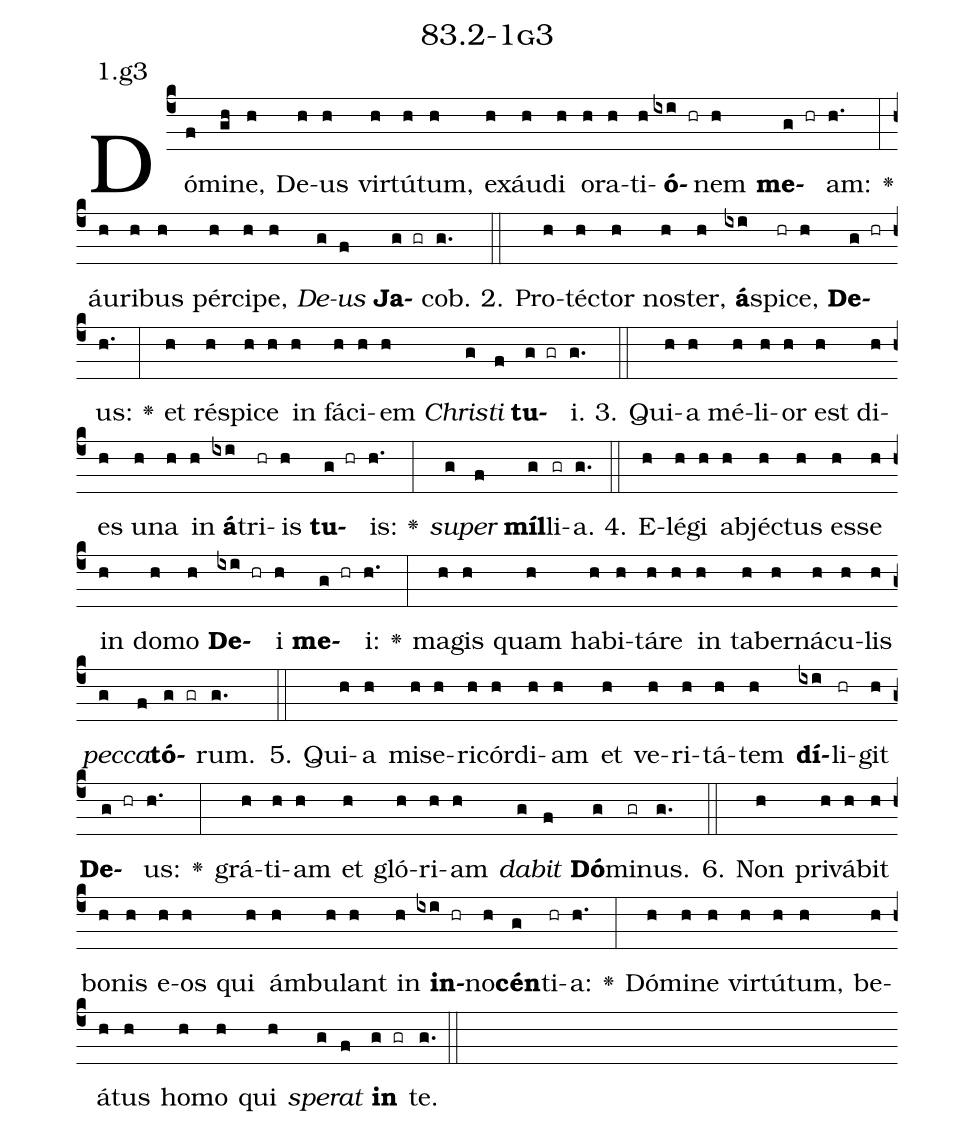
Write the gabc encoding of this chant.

name: 83.2-1g3;
annotation: 1.g3;
%%
(c4)Dó(f)mi(gh)ne,(h) De(h)us(h) vir(h)tú(h)tum,(h) ex(h)áu(h)di(h) o(h)ra(h)ti(h)<b>ó</b>(ixi hr)nem(h) <b>me</b>(g hr)am:(h.) <v>\greheightstar</v>(:) áu(h)ri(h)bus(h) pér(h)ci(h)pe,(h) <i>De</i>(g)<i>us</i>(f) <b>Ja</b>(g gr)cob.(g.) (::)
2. Pro(h)téc(h)tor(h) nos(h)ter,(h) <b>á</b>(ixi)spi(hr)ce,(h) <b>De</b>(g hr)us:(h.) <v>\greheightstar</v>(:) et(h) ré(h)spi(h)ce(h) in(h) fá(h)ci(h)em(h) <i>Chris</i>(g)<i>ti</i>(f) <b>tu</b>(g gr)i.(g.) (::)
3. Qui(h)a(h) mé(h)li(h)or(h) est(h) di(h)es(h) u(h)na(h) in(h) <b>á</b>(ixi)tri(hr)is(h) <b>tu</b>(g hr)is:(h.) <v>\greheightstar</v>(:) <i>su</i>(g)<i>per</i>(f) <b>míl</b>(g)li(gr)a.(g.) (::)
4. E(h)lé(h)gi(h) ab(h)jéc(h)tus(h) es(h)se(h) in(h) do(h)mo(h) <b>De</b>(ixi hr)i(h) <b>me</b>(g hr)i:(h.) <v>\greheightstar</v>(:) ma(h)gis(h) quam(h) ha(h)bi(h)tá(h)re(h) in(h) ta(h)ber(h)ná(h)cu(h)lis(h) <i>pec</i>(g)<i>ca</i>(f)<b>tó</b>(g gr)rum.(g.) (::)
5. Qui(h)a(h) mi(h)se(h)ri(h)cór(h)di(h)am(h) et(h) ve(h)ri(h)tá(h)tem(h) <b>dí</b>(ixi)li(hr)git(h) <b>De</b>(g hr)us:(h.) <v>\greheightstar</v>(:) grá(h)ti(h)am(h) et(h) gló(h)ri(h)am(h) <i>da</i>(g)<i>bit</i>(f) <b>Dó</b>(g)mi(gr)nus.(g.) (::)
6. Non(h) pri(h)vá(h)bit(h) bo(h)nis(h) e(h)os(h) qui(h) ám(h)bu(h)lant(h) in(h) <b>in</b>(ixi hr)no(h)<b>cén</b>(g)ti(hr)a:(h.) <v>\greheightstar</v>(:) Dó(h)mi(h)ne(h) vir(h)tú(h)tum,(h) be(h)á(h)tus(h) ho(h)mo(h) qui(h) <i>spe</i>(g)<i>rat</i>(f) <b>in</b>(g gr) te.(g.) (::)
